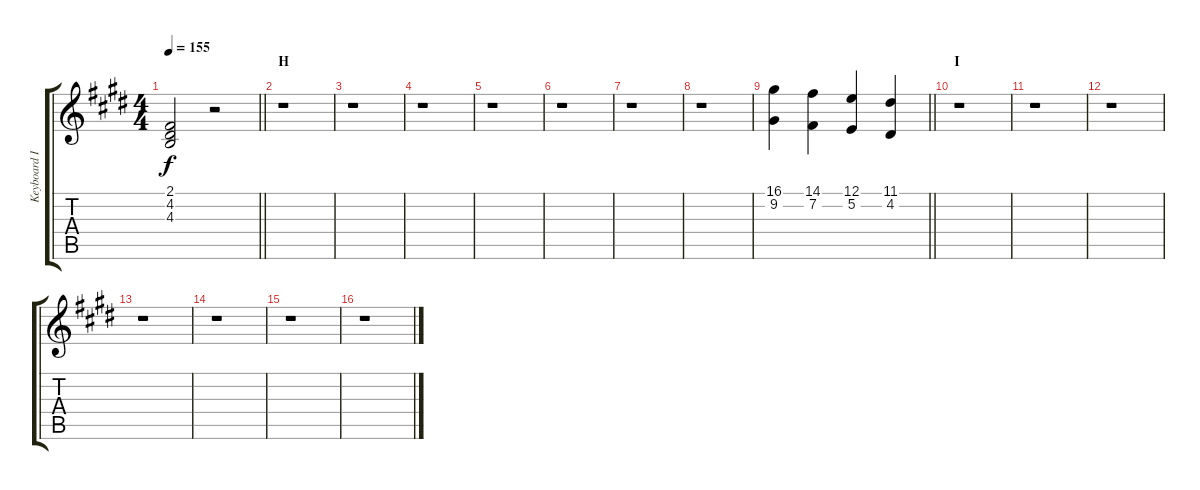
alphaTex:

\track ("Keyboard I" "Keyboard I") {instrument drawbarorgan}
\staff {score tabs}
\tuning (E4 B3 G3 D3 A2 E2) {hide}
\ts (4 4)
\tempo 155
\clef g2
\barLineRight lightlight
\ks e
(2.1 4.2 4.3).2{dy f} r.2 |
\section ("" "H")
r.1 |
r.1 |
r.1 |
r.1 |
r.1 |
r.1 |
r.1 |
\barLineRight lightlight
(16.1 9.2).4 (14.1 7.2).4 (12.1 5.2).4 (11.1 4.2).4 |
\section ("" "I")
r.1 |
r.1 |
r.1 |
r.1 |
r.1 |
r.1 |
r.1
